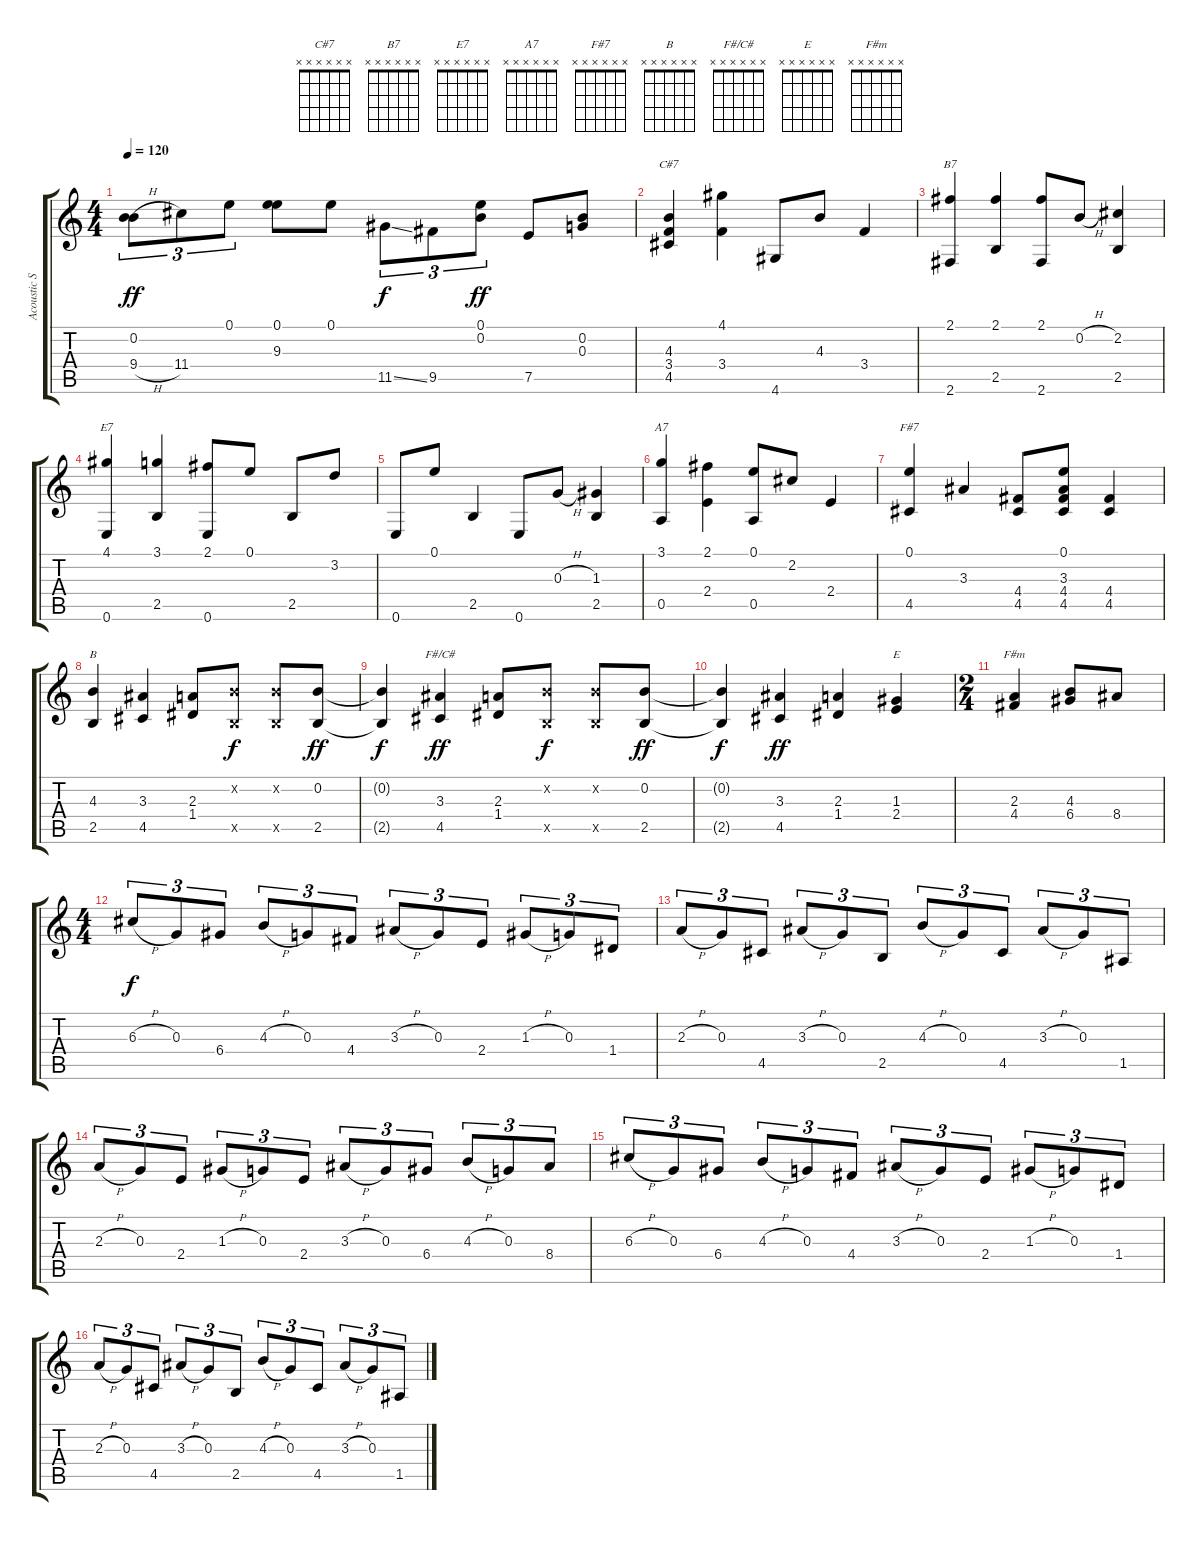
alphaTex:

\track ("Acoustic Steel Stg." "Acoustic S") {instrument acousticguitarsteel}
\staff {score tabs}
\tuning (E4 B3 G3 D3 A2 E2) {hide}
\chord ("C#7" x x x x x x)
\chord ("B7" x x x x x x)
\chord ("E7" x x x x x x)
\chord ("A7" x x x x x x)
\chord ("F#7" x x x x x x)
\chord ("B" x x x x x x)
\chord ("F#/C#" x x x x x x)
\chord ("E" x x x x x x)
\chord ("F#m" x x x x x x)
\ts (4 4)
\tempo 120
\clef g2
\ks c
(0.2 9.4{h}).8{tu (3 2) dy ff} 11.4.8{tu (3 2)} 0.1.8{tu (3 2)} (0.1 9.3).8 0.1.8 11.5{ss}.8{tu (3 2) dy f} 9.5.8{tu (3 2)} (0.1 0.2).8{tu (3 2) dy ff} 7.5.8 (0.2 0.3).8 |
(4.3 3.4 4.5).4{ch "C#7"} (4.1 3.4).4 4.6.8 4.3.8 3.4.4 |
(2.1 2.6).4{ch "B7"} (2.1 2.5).4 (2.1 2.6).8 0.2{h}.8 (2.2 2.5).4 |
(4.1 0.6).4{ch "E7"} (3.1 2.5).4 (2.1 0.6).8 0.1.8 2.5.8 3.2.8 |
0.6.8 0.1.8 2.5.4 0.6.8 0.3{h}.8 (1.3 2.5).4 |
(3.1 0.5).4{ch "A7"} (2.1 2.4).4 (0.1 0.5).8 2.2.8 2.4.4 |
(0.1 4.5).4{ch "F#7"} 3.3.4 (4.4 4.5).8 (0.1 3.3 4.4 4.5).8 (4.4 4.5).4 |
(4.3 2.5).4{ch "B"} (3.3 4.5).4 (2.3 1.4).8 (0.2{x} 2.5{x}).8{dy f} (0.2{x} 2.5{x}).8 (0.2 2.5).8{dy ff} |
(0.2{t} 2.5{t}).4{dy f} (3.3 4.5).4{ch "F#/C#" dy ff} (2.3 1.4).8 (0.2{x} 2.5{x}).8{dy f} (0.2{x} 2.5{x}).8 (0.2 2.5).8{dy ff} |
(0.2{t} 2.5{t}).4{dy f} (3.3 4.5).4{dy ff} (2.3 1.4).4 (1.3 2.4).4{ch "E"} |
\ts (2 4)
(2.3 4.4).4{ch "F#m"} (4.3 6.4).8 8.4.8 |
\ts (4 4)
6.3{h}.8{tu (3 2) dy f} 0.3.8{tu (3 2)} 6.4.8{tu (3 2)} 4.3{h}.8{tu (3 2)} 0.3.8{tu (3 2)} 4.4.8{tu (3 2)} 3.3{h}.8{tu (3 2)} 0.3.8{tu (3 2)} 2.4.8{tu (3 2)} 1.3{h}.8{tu (3 2)} 0.3.8{tu (3 2)} 1.4.8{tu (3 2)} |
2.3{h}.8{tu (3 2)} 0.3.8{tu (3 2)} 4.5.8{tu (3 2)} 3.3{h}.8{tu (3 2)} 0.3.8{tu (3 2)} 2.5.8{tu (3 2)} 4.3{h}.8{tu (3 2)} 0.3.8{tu (3 2)} 4.5.8{tu (3 2)} 3.3{h}.8{tu (3 2)} 0.3.8{tu (3 2)} 1.5.8{tu (3 2)} |
2.3{h}.8{tu (3 2)} 0.3.8{tu (3 2)} 2.4.8{tu (3 2)} 1.3{h}.8{tu (3 2)} 0.3.8{tu (3 2)} 2.4.8{tu (3 2)} 3.3{h}.8{tu (3 2)} 0.3.8{tu (3 2)} 6.4.8{tu (3 2)} 4.3{h}.8{tu (3 2)} 0.3.8{tu (3 2)} 8.4.8{tu (3 2)} |
6.3{h}.8{tu (3 2)} 0.3.8{tu (3 2)} 6.4.8{tu (3 2)} 4.3{h}.8{tu (3 2)} 0.3.8{tu (3 2)} 4.4.8{tu (3 2)} 3.3{h}.8{tu (3 2)} 0.3.8{tu (3 2)} 2.4.8{tu (3 2)} 1.3{h}.8{tu (3 2)} 0.3.8{tu (3 2)} 1.4.8{tu (3 2)} |
2.3{h}.8{tu (3 2)} 0.3.8{tu (3 2)} 4.5.8{tu (3 2)} 3.3{h}.8{tu (3 2)} 0.3.8{tu (3 2)} 2.5.8{tu (3 2)} 4.3{h}.8{tu (3 2)} 0.3.8{tu (3 2)} 4.5.8{tu (3 2)} 3.3{h}.8{tu (3 2)} 0.3.8{tu (3 2)} 1.5.8{tu (3 2)}
